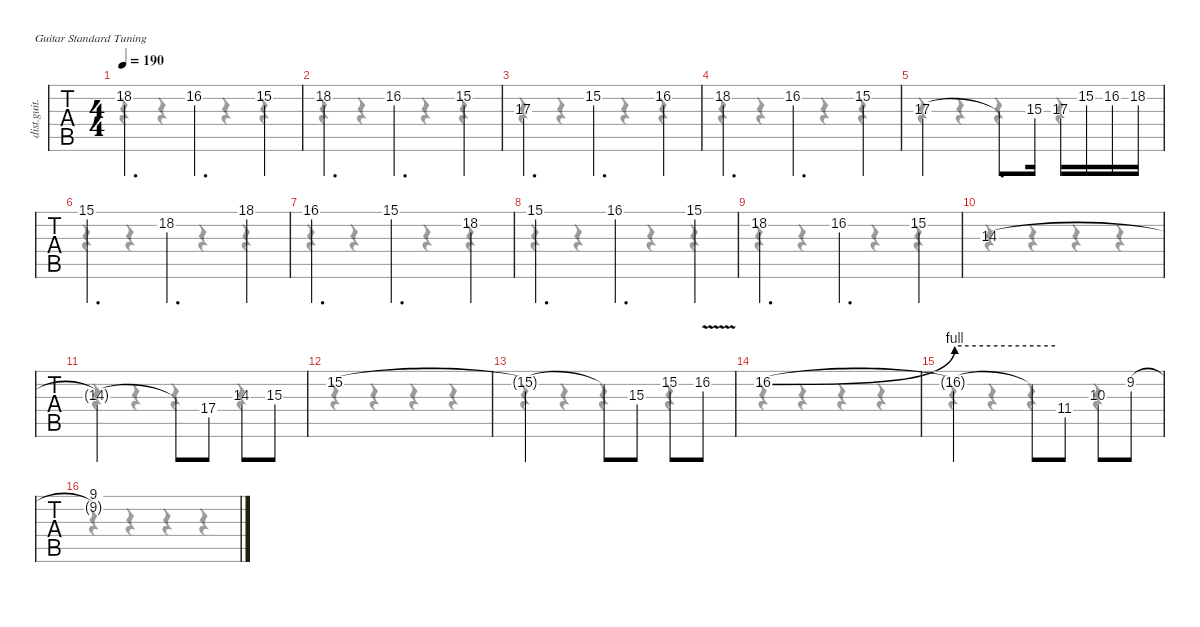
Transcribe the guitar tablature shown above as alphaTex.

\defaultSystemsLayout 4
\hideDynamics
\bracketExtendMode nobrackets
\track ("Lead" "dist.guit.") {instrument distortionguitar}
\staff {tabs}
\tuning (E4 B3 G3 D3 A2 E2)
\voice
\ts (4 4)
\tempo 190
\clef g2
\ks c
18.2.4{d dy f beam Up} 16.2{acc #}.4{d beam Up} 15.2.4{beam Up} |
18.2.4{d beam Up} 16.2{acc #}.4{d beam Up} 15.2.4{beam Up} |
17.3.4{d beam Up} 15.2.4{d beam Up} 16.2{acc #}.4{beam Up} |
18.2.4{d beam Up} 16.2{acc #}.4{d beam Up} 15.2.4{beam Up} |
17.3.2 17.3{t}.8{d} 15.3{acc #}.16 17.3.16 15.2.16 16.2{acc #}.16 18.2.16 |
15.1.4{d} 18.2.4{d} 18.1{acc #}.4 |
16.1{acc #}.4{d} 15.1.4{d} 18.2.4 |
15.1.4{d} 16.1{acc #}.4{d} 15.1.4 |
18.2.4{d} 16.2{acc #}.4{d} 15.2.4 |
14.3.1 |
14.3{t}.2 14.3{t}.8 17.4.8 14.3.8 15.3{acc #}.8 |
15.2.1 |
15.2{t}.2 15.2{t}.8 15.3{acc #}.8 15.2.8 16.2{v acc #}.8 |
16.2{be (bend 0 0 60 4) acc #}.1 |
16.2{be (hold 0 4 60 4) t}.2 16.2{be (hold 0 4 60 4) t}.8 11.4{acc #}.8 10.3.8 9.2{acc #}.8 |
(9.1{acc #} 9.2{t acc #}).1
\voice
\clef g2
\ottava regular
\simile none
\ks c
r.4{dy mf beam Down} r.4{beam Down} r.4{beam Down} r.4{beam Down} |
r.4{beam Down} r.4{beam Down} r.4{beam Down} r.4{beam Down} |
r.4{beam Down} r.4{beam Down} r.4{beam Down} r.4{beam Down} |
r.4{beam Down} r.4{beam Down} r.4{beam Down} r.4{beam Down} |
r.4 r.4 r.4 r.4 |
r.4 r.4 r.4 r.4 |
r.4 r.4 r.4 r.4 |
r.4 r.4 r.4 r.4 |
r.4 r.4 r.4 r.4 |
r.4 r.4 r.4 r.4 |
r.4 r.4 r.4 r.4 |
r.4 r.4 r.4 r.4 |
r.4 r.4 r.4 r.4 |
r.4 r.4 r.4 r.4 |
r.4 r.4 r.4 r.4 |
r.4 r.4 r.4 r.4
